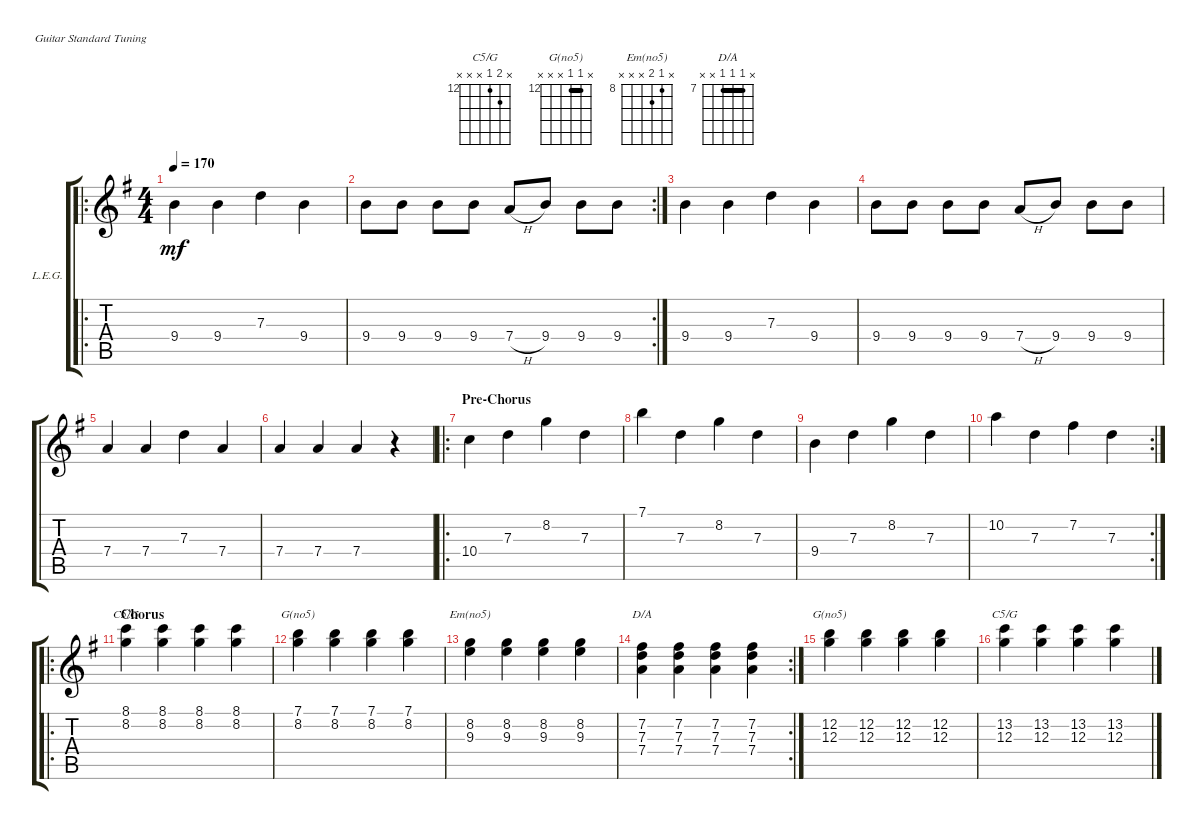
\defaultSystemsLayout 4
\bracketExtendMode groupsimilarinstruments
\firstSystemTrackNameOrientation horizontal
\otherSystemsTrackNameOrientation horizontal
\track ("Lead Electric Guitar" "L.E.G.") {multiBarRest instrument distortionguitar}
\staff {score tabs}
\tuning (E4 B3 G3 D3 A2 E2)
\chord ("C5/G" 8 8 x x x x) {firstfret 8 barre 8}
\chord ("G(no5)" 7 8 x x x x) {firstfret 7}
\chord ("Em(no5)" x 8 9 x x x) {firstfret 8}
\chord ("D/A" x 7 7 7 x x) {firstfret 7 barre (7 7)}
\chord ("G(no5)" x 12 12 x x x) {firstfret 12 barre 12}
\chord ("C5/G" x 13 12 x x x) {firstfret 12}
\ro
\ts (4 4)
\tempo 170
\clef g2
\ks g
9.4.4{dy mf} 9.4.4 7.3.4 9.4.4 |
\rc 2
9.4.8{lyrics (0 "") lyrics (1 "") lyrics (2 "") lyrics (3 "") lyrics (4 "")} 9.4.8{lyrics (0 "") lyrics (1 "") lyrics (2 "") lyrics (3 "") lyrics (4 "")} 9.4.8{lyrics (0 "") lyrics (1 "") lyrics (2 "") lyrics (3 "") lyrics (4 "")} 9.4.8{lyrics (0 "") lyrics (1 "") lyrics (2 "") lyrics (3 "") lyrics (4 "")} 7.4{h}.8{lyrics (0 "") lyrics (1 "") lyrics (2 "") lyrics (3 "") lyrics (4 "")} 9.4.8{lyrics (0 "") lyrics (1 "") lyrics (2 "") lyrics (3 "") lyrics (4 "")} 9.4.8{lyrics (0 "") lyrics (1 "") lyrics (2 "") lyrics (3 "") lyrics (4 "")} 9.4.8{lyrics (0 "") lyrics (1 "") lyrics (2 "") lyrics (3 "") lyrics (4 "")} |
9.4.4 9.4.4 7.3.4 9.4.4 |
9.4.8{lyrics (0 "") lyrics (1 "") lyrics (2 "") lyrics (3 "") lyrics (4 "")} 9.4.8{lyrics (0 "") lyrics (1 "") lyrics (2 "") lyrics (3 "") lyrics (4 "")} 9.4.8{lyrics (0 "") lyrics (1 "") lyrics (2 "") lyrics (3 "") lyrics (4 "")} 9.4.8{lyrics (0 "") lyrics (1 "") lyrics (2 "") lyrics (3 "") lyrics (4 "")} 7.4{h}.8{lyrics (0 "") lyrics (1 "") lyrics (2 "") lyrics (3 "") lyrics (4 "")} 9.4.8{lyrics (0 "") lyrics (1 "") lyrics (2 "") lyrics (3 "") lyrics (4 "")} 9.4.8{lyrics (0 "") lyrics (1 "") lyrics (2 "") lyrics (3 "") lyrics (4 "")} 9.4.8{lyrics (0 "") lyrics (1 "") lyrics (2 "") lyrics (3 "") lyrics (4 "")} |
7.4.4{lyrics (0 "") lyrics (1 "") lyrics (2 "") lyrics (3 "") lyrics (4 "")} 7.4.4{lyrics (0 "") lyrics (1 "") lyrics (2 "") lyrics (3 "") lyrics (4 "")} 7.3.4{lyrics (0 "") lyrics (1 "") lyrics (2 "") lyrics (3 "") lyrics (4 "")} 7.4.4{lyrics (0 "") lyrics (1 "") lyrics (2 "") lyrics (3 "") lyrics (4 "")} |
7.4.4{lyrics (0 "") lyrics (1 "") lyrics (2 "") lyrics (3 "") lyrics (4 "")} 7.4.4{lyrics (0 "") lyrics (1 "") lyrics (2 "") lyrics (3 "") lyrics (4 "")} 7.4.4{lyrics (0 "") lyrics (1 "") lyrics (2 "") lyrics (3 "") lyrics (4 "")} r.4 |
\ro
\section ("" "Pre-Chorus")
10.4.4{lyrics (0 "") lyrics (1 "") lyrics (2 "") lyrics (3 "") lyrics (4 "")} 7.3.4{lyrics (0 "") lyrics (1 "") lyrics (2 "") lyrics (3 "") lyrics (4 "")} 8.2.4{lyrics (0 "") lyrics (1 "") lyrics (2 "") lyrics (3 "") lyrics (4 "")} 7.3.4{lyrics (0 "") lyrics (1 "") lyrics (2 "") lyrics (3 "") lyrics (4 "")} |
7.1.4{lyrics (0 "") lyrics (1 "") lyrics (2 "") lyrics (3 "") lyrics (4 "")} 7.3.4{lyrics (0 "") lyrics (1 "") lyrics (2 "") lyrics (3 "") lyrics (4 "")} 8.2.4{lyrics (0 "") lyrics (1 "") lyrics (2 "") lyrics (3 "") lyrics (4 "")} 7.3.4{lyrics (0 "") lyrics (1 "") lyrics (2 "") lyrics (3 "") lyrics (4 "")} |
9.4.4{lyrics (0 "") lyrics (1 "") lyrics (2 "") lyrics (3 "") lyrics (4 "")} 7.3.4{lyrics (0 "") lyrics (1 "") lyrics (2 "") lyrics (3 "") lyrics (4 "")} 8.2.4{lyrics (0 "") lyrics (1 "") lyrics (2 "") lyrics (3 "") lyrics (4 "")} 7.3.4{lyrics (0 "") lyrics (1 "") lyrics (2 "") lyrics (3 "") lyrics (4 "")} |
\rc 2
10.2.4{lyrics (0 "") lyrics (1 "") lyrics (2 "") lyrics (3 "") lyrics (4 "")} 7.3.4{lyrics (0 "") lyrics (1 "") lyrics (2 "") lyrics (3 "") lyrics (4 "")} 7.2.4{lyrics (0 "") lyrics (1 "") lyrics (2 "") lyrics (3 "") lyrics (4 "")} 7.3.4{lyrics (0 "") lyrics (1 "") lyrics (2 "") lyrics (3 "") lyrics (4 "")} |
\ro
\section ("" "Chorus")
(8.2 8.1).4{ch "C5/G"} (8.2 8.1).4 (8.2 8.1).4 (8.2 8.1).4 |
(8.2 7.1).4{ch "G(no5)"} (8.2 7.1).4 (8.2 7.1).4 (7.1 8.2).4 |
(8.2 9.3).4{ch "Em(no5)"} (8.2 9.3).4 (8.2 9.3).4 (9.3 8.2).4 |
\rc 2
(7.2 7.3 7.4).4{ch "D/A"} (7.2 7.3 7.4).4 (7.2 7.3 7.4).4 (7.2 7.3 7.4).4 |
(12.2 12.3).4{ch "G(no5)"} (12.2 12.3).4 (12.2 12.3).4 (12.2 12.3).4 |
(12.3 13.2).4{ch "C5/G"} (12.3 13.2).4 (12.3 13.2).4 (12.3 13.2).4
